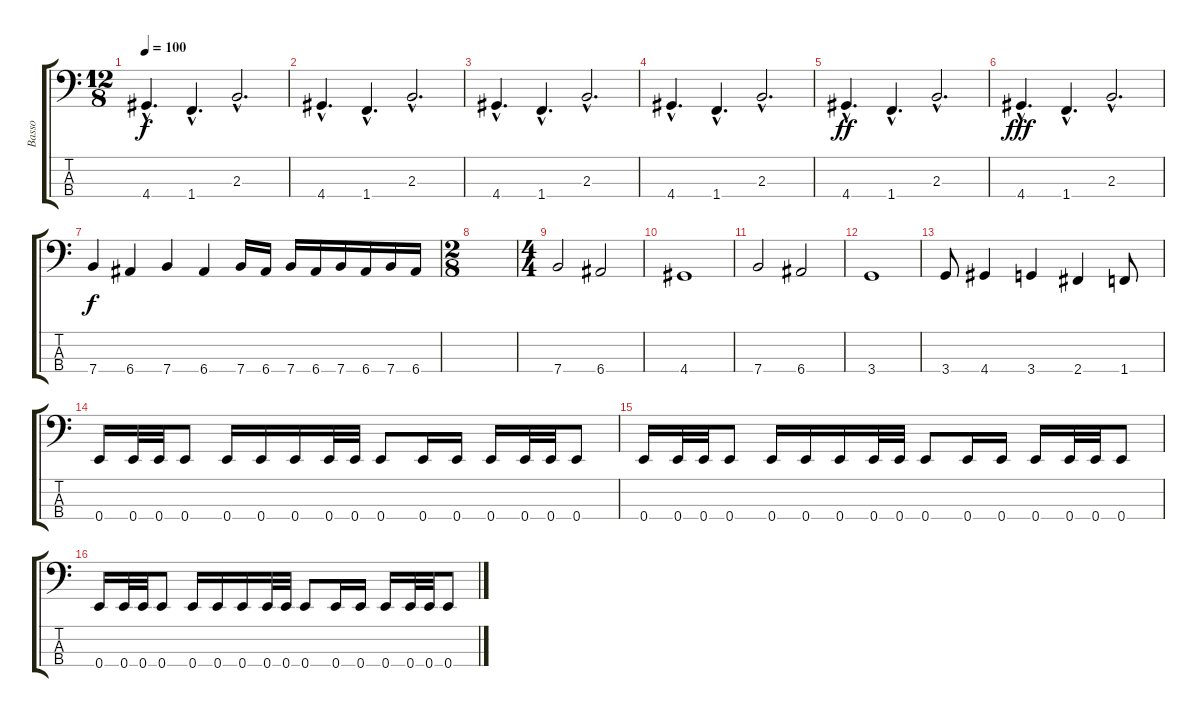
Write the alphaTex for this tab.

\track ("Basso" "Basso") {instrument electricbassfinger}
\staff {score tabs}
\tuning (G2 D2 A1 E1) {hide}
\ts (12 8)
\tempo 100
\clef f4
\ks c
4.4{hac}.4{d dy f} 1.4{hac}.4{d} 2.3{hac}.2{d} |
4.4{hac}.4{d} 1.4{hac}.4{d} 2.3{hac}.2{d} |
4.4{hac}.4{d} 1.4{hac}.4{d} 2.3{hac}.2{d} |
4.4{hac}.4{d} 1.4{hac}.4{d} 2.3{hac}.2{d} |
4.4{hac}.4{d dy ff} 1.4{hac}.4{d} 2.3{hac}.2{d} |
4.4{hac}.4{d dy fff} 1.4{hac}.4{d} 2.3{hac}.2{d} |
7.4.4{dy f} 6.4.4 7.4.4 6.4.4 7.4.16 6.4.16 7.4.16 6.4.16 7.4.16 6.4.16 7.4.16 6.4.16 |
\ts (2 8)
|
\ts (4 4)
7.4.2 6.4.2 |
4.4.1 |
7.4.2 6.4.2 |
3.4.1 |
3.4.8 4.4.4 3.4.4 2.4.4 1.4.8 |
0.4.16 0.4.32 0.4.32 0.4.8 0.4.16 0.4.16 0.4.16 0.4.32 0.4.32 0.4.8 0.4.16 0.4.16 0.4.16 0.4.32 0.4.32 0.4.8 |
0.4.16 0.4.32 0.4.32 0.4.8 0.4.16 0.4.16 0.4.16 0.4.32 0.4.32 0.4.8 0.4.16 0.4.16 0.4.16 0.4.32 0.4.32 0.4.8 |
0.4.16 0.4.32 0.4.32 0.4.8 0.4.16 0.4.16 0.4.16 0.4.32 0.4.32 0.4.8 0.4.16 0.4.16 0.4.16 0.4.32 0.4.32 0.4.8
